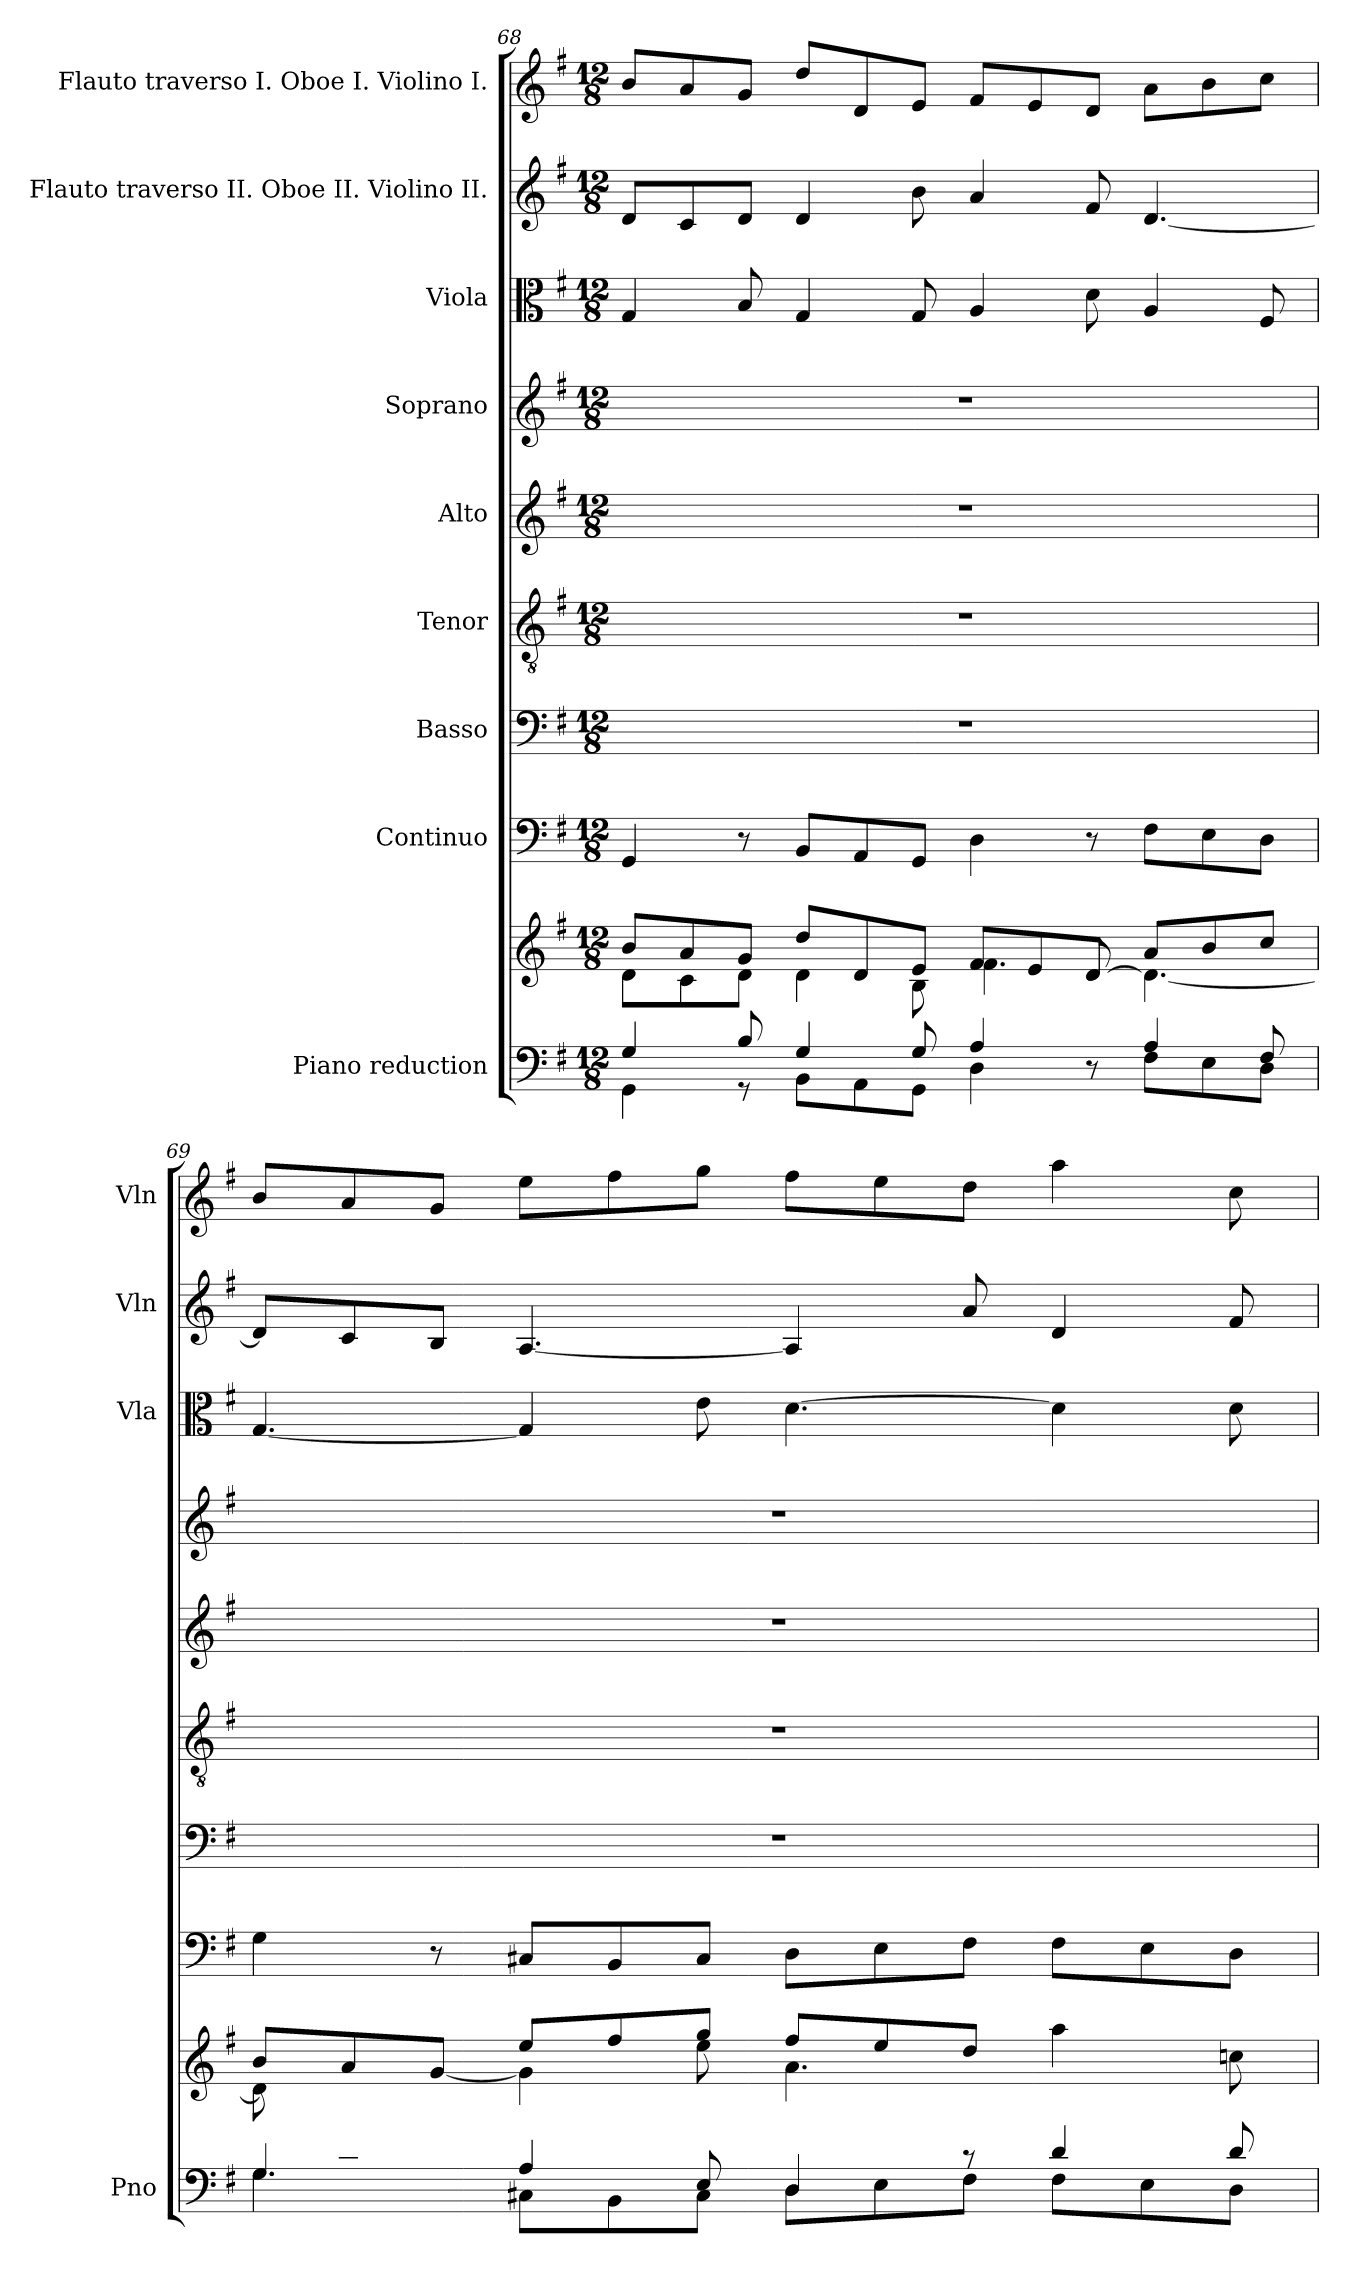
**kern	**kern	**kern	**kern	**kern	**kern	**kern	**kern	**kern	**kern
*part9	*part9	*part8	*part7	*part6	*part5	*part4	*part3	*part2	*part1
*staff10	*staff9	*staff8	*staff7	*staff6	*staff5	*staff4	*staff3	*staff2	*staff1
*I"Piano reduction	*	*I"Continuo	*I"Basso	*I"Tenor	*I"Alto	*I"Soprano	*I"Viola	*I"Flauto traverso II. Oboe II. Violino II.	*I"Flauto traverso I. Oboe I. Violino I.
*I'Pno	*	*	*	*	*	*	*I'Vla	*I'Vln	*I'Vln
*clefF4	*clefG2	*clefF4	*clefF4	*clefGv2	*clefG2	*clefG2	*clefC3	*clefG2	*clefG2
*k[f#]	*k[f#]	*k[f#]	*k[f#]	*k[f#]	*k[f#]	*k[f#]	*k[f#]	*k[f#]	*k[f#]
*M12/8	*M12/8	*M12/8	*M12/8	*M12/8	*M12/8	*M12/8	*M12/8	*M12/8	*M12/8
=68	=68	=68	=68	=68	=68	=68	=68	=68	=68
*^	*^	*	*	*	*	*	*	*	*
*	*	*	*^	*	*	*	*	*	*	*	*
4G/	4GG\	8b/L	8d\L	1ryy	4GG/	1.r	1.r	1.r	1.r	4G/	8d/L	8b/L
.	.	8a/	8c\	.	.	.	.	.	.	.	8c/	8a/
8B/	8r	8g/J	8d\J	.	8r	.	.	.	.	8B/	8d/J	8g/J
4G/	8BB\L	8dd/L	4d\	.	8BB/L	.	.	.	.	4G/	4d/	8dd/L
.	8AA\	8d/	.	.	8AA/	.	.	.	.	.	.	8d/
8G/	8GG\J	8e/J	8B\	.	8GG/J	.	.	.	.	8G/	8b\	8e/J
4A/	4D\	8f#/L	4.f#\	.	4D\	.	.	.	.	4A/	4a/	8f#/L
.	.	8e/	.	.	.	.	.	.	.	.	.	8e/
8ryy	8r	8d/J	.	[8d/	8r	.	.	.	.	8d\	8f#/	8d/J
4A/	8F#\L	8a/L	4.d\_	4.ryy	8F#\L	.	.	.	.	4A/	[4.d/	8a\L
.	8E\	8b/	.	.	8E\	.	.	.	.	.	.	8b\
8F#/	8D\J	8cc/J	.	.	8D\J	.	.	.	.	8F#/	.	8cc\J
*	*	*	*v	*v	*	*	*	*	*	*	*	*
!!LO:PB:g=z
=69	=69	=69	=69	=69	=69	=69	=69	=69	=69	=69	=69
*	*^	*	*	*	*	*	*	*	*	*	*
8ryy	4.G/	4.G\	8b/L	8d\L]	4G\	1.r	1.r	1.r	1.r	[4.G/	8d/L]	8b/L
8c/	.	.	8a/	4ryy	.	.	.	.	.	.	8c/	8a/
8B/J	.	.	[<8g/J	.	8r	.	.	.	.	.	8B/J	8g/J
1ryy	4A/	8C#X\L	8ee/L	4g\]	8C#X/L	.	.	.	.	4G/]	[4.A/	8ee\L
.	.	8BB\	8ff#/	.	8BB/	.	.	.	.	.	.	8ff#\
.	8E/	8C#\J	8gg/J	8ee\	8C#/J	.	.	.	.	8e\	.	8gg\J
.	4D/	8D\L	8ff#/L	4.a\	8D\L	.	.	.	.	[4.d\	4A/]	8ff#\L
.	.	8E\	8ee/	.	8E\	.	.	.	.	.	.	8ee\
.	8r	8F#\J	8dd/J	.	8F#\J	.	.	.	.	.	8a/	8dd\J
.	4d/	8F#\L	4aa\	4.ryy	8F#\L	.	.	.	.	4d\]	4d/	4aa\
.	.	8E\	.	.	8E\	.	.	.	.	.	.	.
8ryy	8d/	8D\J	8ccn\	.	8D\J	.	.	.	.	8d\	8f#/	8cc\
*v	*v	*v	*	*	*	*	*	*	*	*	*	*
*	*v	*v	*	*	*	*	*	*	*	*
=	=	=	=	=	=	=	=	=	=
*-	*-	*-	*-	*-	*-	*-	*-	*-	*-
